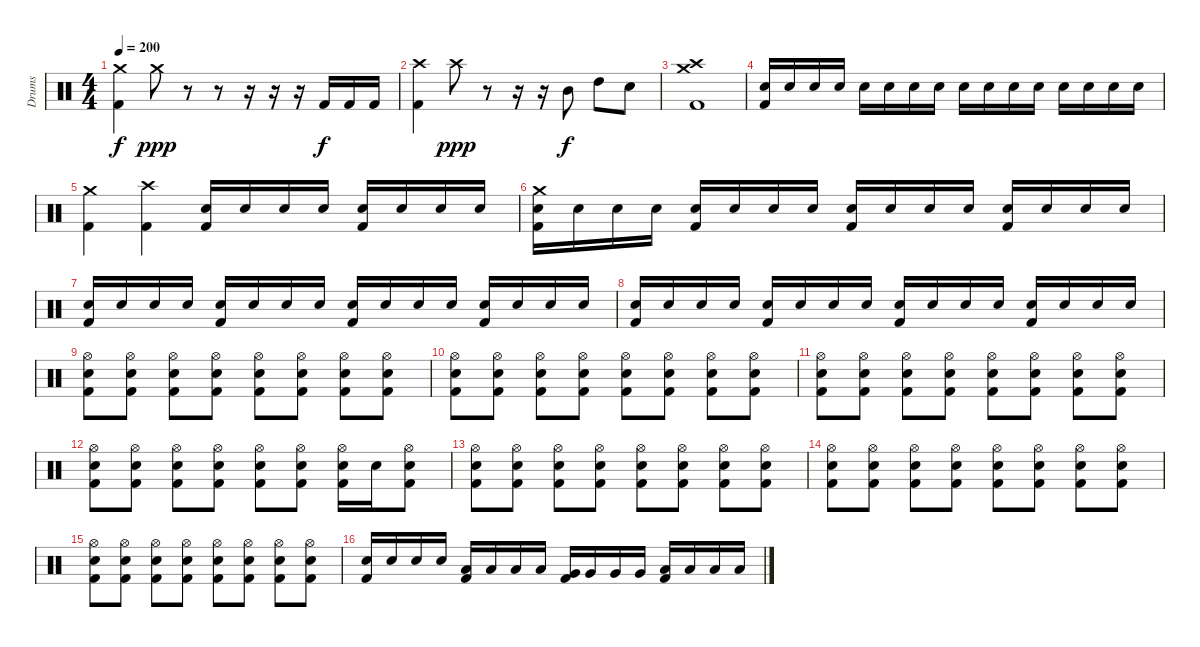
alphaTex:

\track ("Drums" "Drums") {instrument percussion}
\staff {score}
\articulation defaults
\ts (4 4)
\tempo 200
\clef neutral
\ks c
("Crash medium (hit)" "Kick (hit) 2").4{dy f} "Crash medium (hit)".8{dy ppp} r.8 r.8 r.16 r.16 r.16 "Kick (hit) 2".16{dy f} "Kick (hit) 2".16 "Kick (hit) 2".16 |
("Crash high (hit)" "Kick (hit) 2").4 "Crash high (hit)".8{dy ppp} r.8 r.16 r.16 "Mid Tom (hit)".8{dy f} "High Tom (hit)".8 "Electric Snare (hit)".8 |
("Crash high (hit)" "Crash medium (hit)" "Kick (hit) 2").1 |
("Electric Snare (hit)" "Kick (hit) 2").16 "Electric Snare (hit)".16 "Electric Snare (hit)".16 "Electric Snare (hit)".16 "Electric Snare (hit)".16 "Electric Snare (hit)".16 "Electric Snare (hit)".16 "Electric Snare (hit)".16 "Electric Snare (hit)".16 "Electric Snare (hit)".16 "Electric Snare (hit)".16 "Electric Snare (hit)".16 "Electric Snare (hit)".16 "Electric Snare (hit)".16 "Electric Snare (hit)".16 "Electric Snare (hit)".16 |
("Crash medium (hit)" "Kick (hit) 2").4 ("Crash high (hit)" "Kick (hit) 2").4 ("Electric Snare (hit)" "Kick (hit) 2").16 "Electric Snare (hit)".16 "Electric Snare (hit)".16 "Electric Snare (hit)".16 ("Electric Snare (hit)" "Kick (hit) 2").16 "Electric Snare (hit)".16 "Electric Snare (hit)".16 "Electric Snare (hit)".16 |
("Crash medium (hit)" "Electric Snare (hit)" "Kick (hit) 2").16 "Electric Snare (hit)".16 "Electric Snare (hit)".16 "Electric Snare (hit)".16 ("Electric Snare (hit)" "Kick (hit) 2").16 "Electric Snare (hit)".16 "Electric Snare (hit)".16 "Electric Snare (hit)".16 ("Electric Snare (hit)" "Kick (hit) 2").16 "Electric Snare (hit)".16 "Electric Snare (hit)".16 "Electric Snare (hit)".16 ("Electric Snare (hit)" "Kick (hit) 2").16 "Electric Snare (hit)".16 "Electric Snare (hit)".16 "Electric Snare (hit)".16 |
("Electric Snare (hit)" "Kick (hit) 2").16 "Electric Snare (hit)".16 "Electric Snare (hit)".16 "Electric Snare (hit)".16 ("Electric Snare (hit)" "Kick (hit) 2").16 "Electric Snare (hit)".16 "Electric Snare (hit)".16 "Electric Snare (hit)".16 ("Electric Snare (hit)" "Kick (hit) 2").16 "Electric Snare (hit)".16 "Electric Snare (hit)".16 "Electric Snare (hit)".16 ("Electric Snare (hit)" "Kick (hit) 2").16 "Electric Snare (hit)".16 "Electric Snare (hit)".16 "Electric Snare (hit)".16 |
("Electric Snare (hit)" "Kick (hit) 2").16 "Electric Snare (hit)".16 "Electric Snare (hit)".16 "Electric Snare (hit)".16 ("Electric Snare (hit)" "Kick (hit) 2").16 "Electric Snare (hit)".16 "Electric Snare (hit)".16 "Electric Snare (hit)".16 ("Electric Snare (hit)" "Kick (hit) 2").16 "Electric Snare (hit)".16 "Electric Snare (hit)".16 "Electric Snare (hit)".16 ("Electric Snare (hit)" "Kick (hit) 2").16 "Electric Snare (hit)".16 "Electric Snare (hit)".16 "Electric Snare (hit)".16 |
("Hi-Hat (open)" "Electric Snare (hit)" "Kick (hit) 2").8 ("Hi-Hat (open)" "Electric Snare (hit)" "Kick (hit) 2").8 ("Hi-Hat (open)" "Electric Snare (hit)" "Kick (hit) 2").8 ("Hi-Hat (open)" "Electric Snare (hit)" "Kick (hit) 2").8 ("Hi-Hat (open)" "Electric Snare (hit)" "Kick (hit) 2").8 ("Hi-Hat (open)" "Electric Snare (hit)" "Kick (hit) 2").8 ("Hi-Hat (open)" "Electric Snare (hit)" "Kick (hit) 2").8 ("Hi-Hat (open)" "Electric Snare (hit)" "Kick (hit) 2").8 |
("Hi-Hat (open)" "Electric Snare (hit)" "Kick (hit) 2").8 ("Hi-Hat (open)" "Electric Snare (hit)" "Kick (hit) 2").8 ("Hi-Hat (open)" "Electric Snare (hit)" "Kick (hit) 2").8 ("Hi-Hat (open)" "Electric Snare (hit)" "Kick (hit) 2").8 ("Hi-Hat (open)" "Electric Snare (hit)" "Kick (hit) 2").8 ("Hi-Hat (open)" "Electric Snare (hit)" "Kick (hit) 2").8 ("Hi-Hat (open)" "Electric Snare (hit)" "Kick (hit) 2").8 ("Hi-Hat (open)" "Electric Snare (hit)" "Kick (hit) 2").8 |
("Hi-Hat (open)" "Electric Snare (hit)" "Kick (hit) 2").8 ("Hi-Hat (open)" "Electric Snare (hit)" "Kick (hit) 2").8 ("Hi-Hat (open)" "Electric Snare (hit)" "Kick (hit) 2").8 ("Hi-Hat (open)" "Electric Snare (hit)" "Kick (hit) 2").8 ("Hi-Hat (open)" "Electric Snare (hit)" "Kick (hit) 2").8 ("Hi-Hat (open)" "Electric Snare (hit)" "Kick (hit) 2").8 ("Hi-Hat (open)" "Electric Snare (hit)" "Kick (hit) 2").8 ("Hi-Hat (open)" "Electric Snare (hit)" "Kick (hit) 2").8 |
("Hi-Hat (open)" "Electric Snare (hit)" "Kick (hit) 2").8 ("Hi-Hat (open)" "Electric Snare (hit)" "Kick (hit) 2").8 ("Hi-Hat (open)" "Electric Snare (hit)" "Kick (hit) 2").8 ("Hi-Hat (open)" "Electric Snare (hit)" "Kick (hit) 2").8 ("Hi-Hat (open)" "Electric Snare (hit)" "Kick (hit) 2").8 ("Hi-Hat (open)" "Electric Snare (hit)" "Kick (hit) 2").8 ("Hi-Hat (open)" "Electric Snare (hit)" "Kick (hit) 2").16 "Electric Snare (hit)".16 ("Hi-Hat (open)" "Electric Snare (hit)" "Kick (hit) 2").8 |
("Hi-Hat (open)" "Electric Snare (hit)" "Kick (hit) 2").8 ("Hi-Hat (open)" "Electric Snare (hit)" "Kick (hit) 2").8 ("Hi-Hat (open)" "Electric Snare (hit)" "Kick (hit) 2").8 ("Hi-Hat (open)" "Electric Snare (hit)" "Kick (hit) 2").8 ("Hi-Hat (open)" "Electric Snare (hit)" "Kick (hit) 2").8 ("Hi-Hat (open)" "Electric Snare (hit)" "Kick (hit) 2").8 ("Hi-Hat (open)" "Electric Snare (hit)" "Kick (hit) 2").8 ("Hi-Hat (open)" "Electric Snare (hit)" "Kick (hit) 2").8 |
("Hi-Hat (open)" "Electric Snare (hit)" "Kick (hit) 2").8 ("Hi-Hat (open)" "Electric Snare (hit)" "Kick (hit) 2").8 ("Hi-Hat (open)" "Electric Snare (hit)" "Kick (hit) 2").8 ("Hi-Hat (open)" "Electric Snare (hit)" "Kick (hit) 2").8 ("Hi-Hat (open)" "Electric Snare (hit)" "Kick (hit) 2").8 ("Hi-Hat (open)" "Electric Snare (hit)" "Kick (hit) 2").8 ("Hi-Hat (open)" "Electric Snare (hit)" "Kick (hit) 2").8 ("Hi-Hat (open)" "Electric Snare (hit)" "Kick (hit) 2").8 |
("Hi-Hat (open)" "Electric Snare (hit)" "Kick (hit) 2").8 ("Hi-Hat (open)" "Electric Snare (hit)" "Kick (hit) 2").8 ("Hi-Hat (open)" "Electric Snare (hit)" "Kick (hit) 2").8 ("Hi-Hat (open)" "Electric Snare (hit)" "Kick (hit) 2").8 ("Hi-Hat (open)" "Electric Snare (hit)" "Kick (hit) 2").8 ("Hi-Hat (open)" "Electric Snare (hit)" "Kick (hit) 2").8 ("Hi-Hat (open)" "Electric Snare (hit)" "Kick (hit) 2").8 ("Hi-Hat (open)" "Electric Snare (hit)" "Kick (hit) 2").8 |
("Electric Snare (hit)" "Kick (hit) 2").16 "Electric Snare (hit)".16 "Electric Snare (hit)".16 "Electric Snare (hit)".16 ("Low Tom (hit)" "Kick (hit) 2").16 "Low Tom (hit)".16 "Low Tom (hit)".16 "Low Tom (hit)".16 ("Very Low Tom (hit)" "Kick (hit) 2").16 "Very Low Tom (hit)".16 "Very Low Tom (hit)".16 "Very Low Tom (hit)".16 ("Low Floor Tom (hit)" "Kick (hit) 2").16 "Low Floor Tom (hit)".16 "Low Floor Tom (hit)".16 "Low Floor Tom (hit)".16
